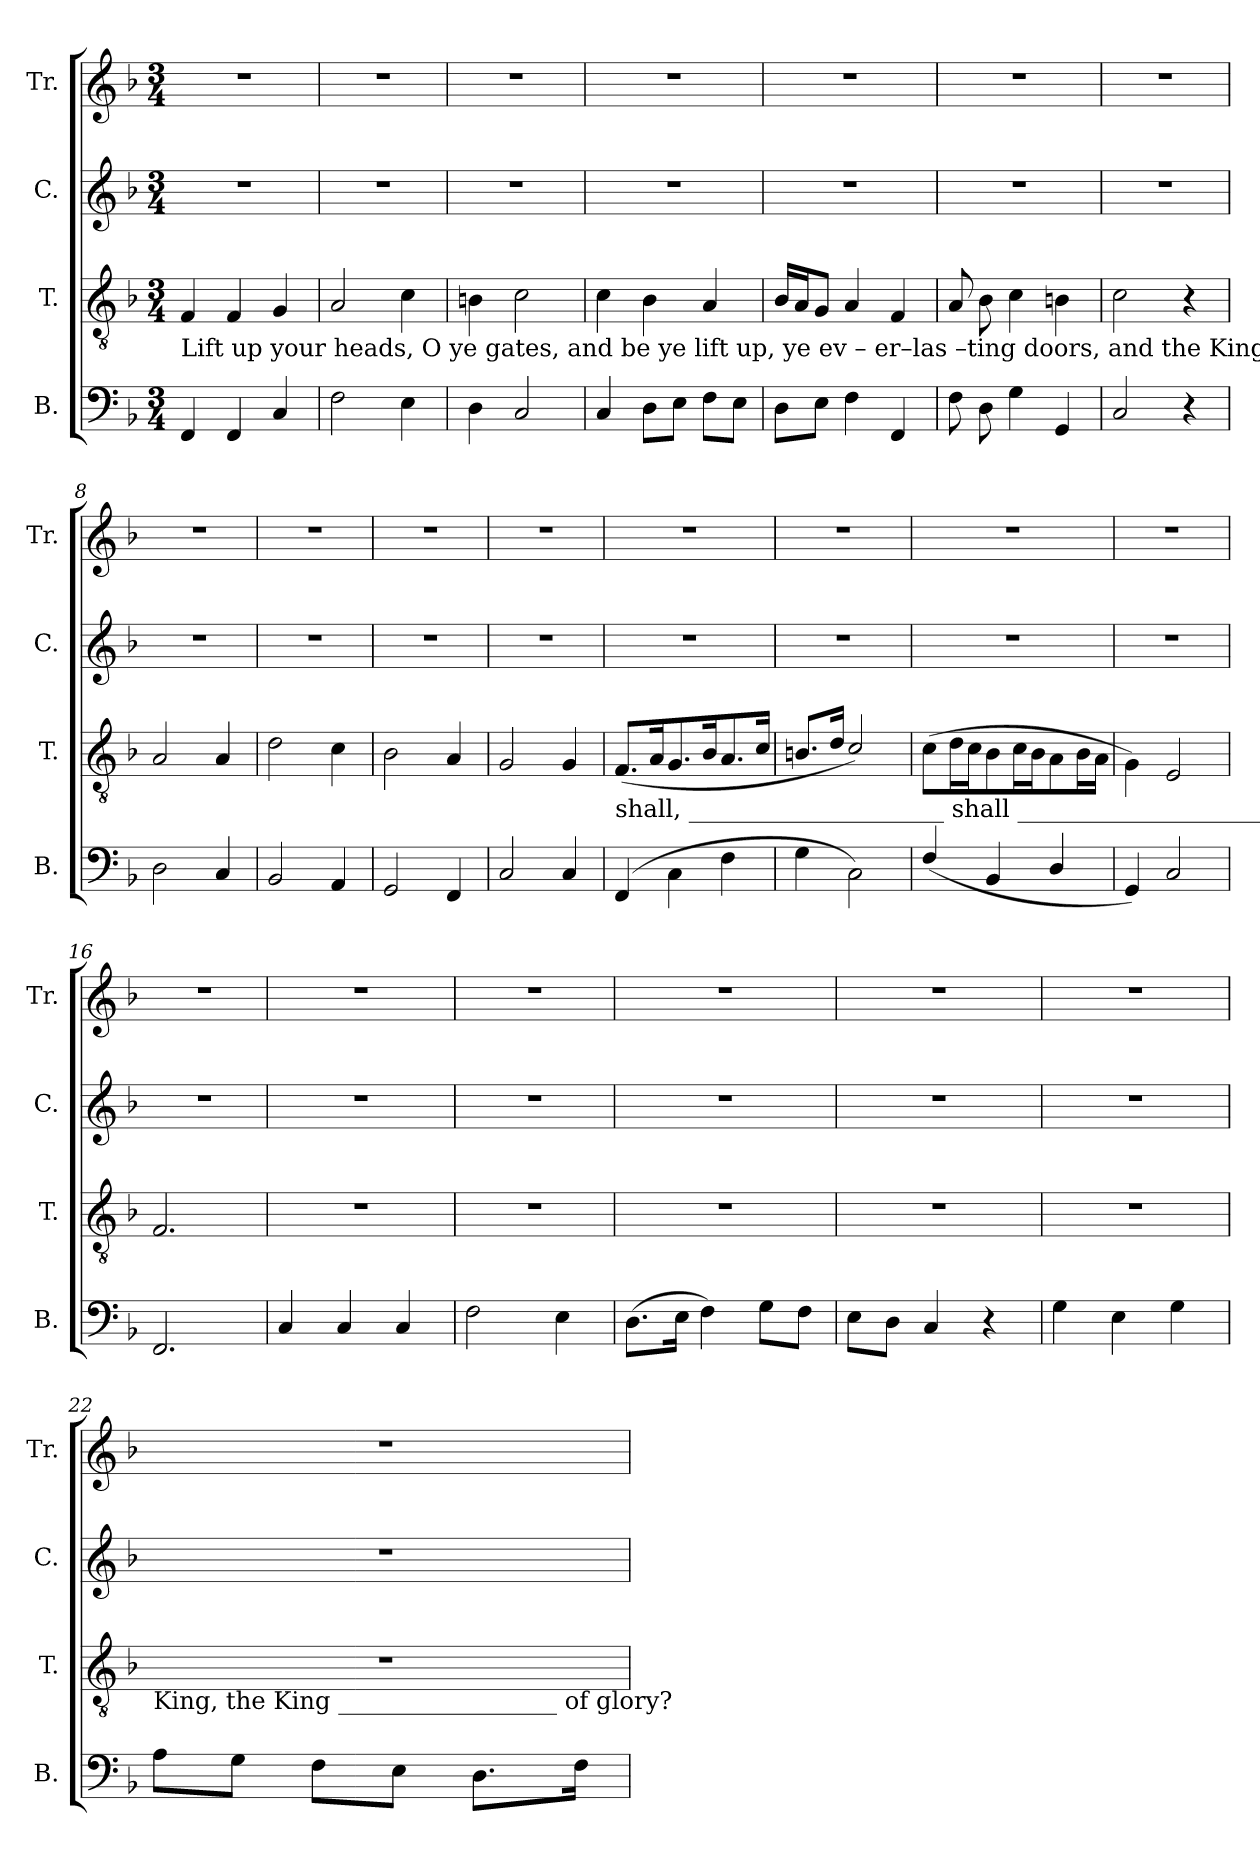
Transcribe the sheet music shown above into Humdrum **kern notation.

**kern	**kern	**kern	**kern
*part4	*part3	*part2	*part1
*staff4	*staff3	*staff2	*staff1
*I"B.	*I"T.	*I"C.	*I"Tr.
*I'B.	*I'T.	*I'C.	*I'Tr.
*clefF4	*clefGv2	*clefG2	*clefG2
*k[b-]	*k[b-]	*k[b-]	*k[b-]
*M3/4	*M3/4	*M3/4	*M3/4
*MM100	*MM100	*MM100	*MM100
=1	=1	=1	=1
!	!LO:TX:b:t=Lift up your heads, O ye gates,  and   be     ye       lift        up,  ye  ev – er–las –ting  doors,      and the King, the King of  glo – ry	!	!
4FF/	4F/	2.r	2.r
4FF/	4F/	.	.
4C/	4G/	.	.
=2	=2	=2	=2
2F\	2A/	2.r	2.r
4E\	4c\	.	.
=3	=3	=3	=3
4D\	4Bn\	2.r	2.r
2C/	2c\	.	.
=4	=4	=4	=4
4C/	4c\	2.r	2.r
8D\L	4B-\	.	.
8E\J	.	.	.
8F\L	4A/	.	.
8E\J	.	.	.
=5	=5	=5	=5
8D\L	16B-/LL	2.r	2.r
.	16A/J	.	.
8E\J	8G/J	.	.
4F\	4A/	.	.
4FF/	4F/	.	.
=6	=6	=6	=6
8F\	8A/	2.r	2.r
8D\	8B-\	.	.
4G\	4c\	.	.
4GG/	4Bn\	.	.
=7	=7	=7	=7
2C/	2c\	2.r	2.r
4r	4r	.	.
=8	=8	=8	=8
2D\	2A/	2.r	2.r
4C/	4A/	.	.
=9	=9	=9	=9
2BB-/	2d\	2.r	2.r
4AA/	4c\	.	.
=10	=10	=10	=10
2GG/	2B-\	2.r	2.r
4FF/	4A/	.	.
=11	=11	=11	=11
2C/	2G/	2.r	2.r
4C/	4G/	.	.
!!LO:LB:g=z
=12	=12	=12	=12
!	!LO:TX:b:t=shall, _____________________   shall _____________________come in. Who is the King, the King     of        glo – ry?   Who is the	!	!
(>4FF/	(<8.F/L	2.r	2.r
.	16A/K	.	.
4C\	8.G/	.	.
.	16B-/K	.	.
4F\	8.A/	.	.
.	16c/Jk	.	.
=13	=13	=13	=13
4G\	8.Bn/L	2.r	2.r
.	16d/Jk	.	.
2C\)	2c/)	.	.
=14	=14	=14	=14
(<4F/	(>8c\L	2.r	2.r
.	16d\L	.	.
.	16c\J	.	.
4BB-/	8B-\	.	.
.	16c\L	.	.
.	16B-\J	.	.
4D/	8A\	.	.
.	16B-\L	.	.
.	16A\JJ	.	.
=15	=15	=15	=15
4GG/)	4G\)	2.r	2.r
2C/	2E/	.	.
=16	=16	=16	=16
2.FF/	2.F/	2.r	2.r
=17	=17	=17	=17
4C/	2.r	2.r	2.r
4C/	.	.	.
4C/	.	.	.
=18	=18	=18	=18
2F\	2.r	2.r	2.r
4E\	.	.	.
=19	=19	=19	=19
(>8.D\L	2.r	2.r	2.r
16E\Jk	.	.	.
4F\)	.	.	.
8G\L	.	.	.
8F\J	.	.	.
=20	=20	=20	=20
8E\L	2.r	2.r	2.r
8D\J	.	.	.
4C/	.	.	.
4r	.	.	.
=21	=21	=21	=21
4G\	2.r	2.r	2.r
4E\	.	.	.
4G\	.	.	.
!!LO:LB:g=z
=22	=22	=22	=22
!	!LO:TX:b:t=King, the  King __________________ of glory?	!	!
8A\L	2.r	2.r	2.r
8G\J	.	.	.
8F\L	.	.	.
8E\J	.	.	.
8.D\L	.	.	.
16F\Jk	.	.	.
=	=	=	=
*-	*-	*-	*-
